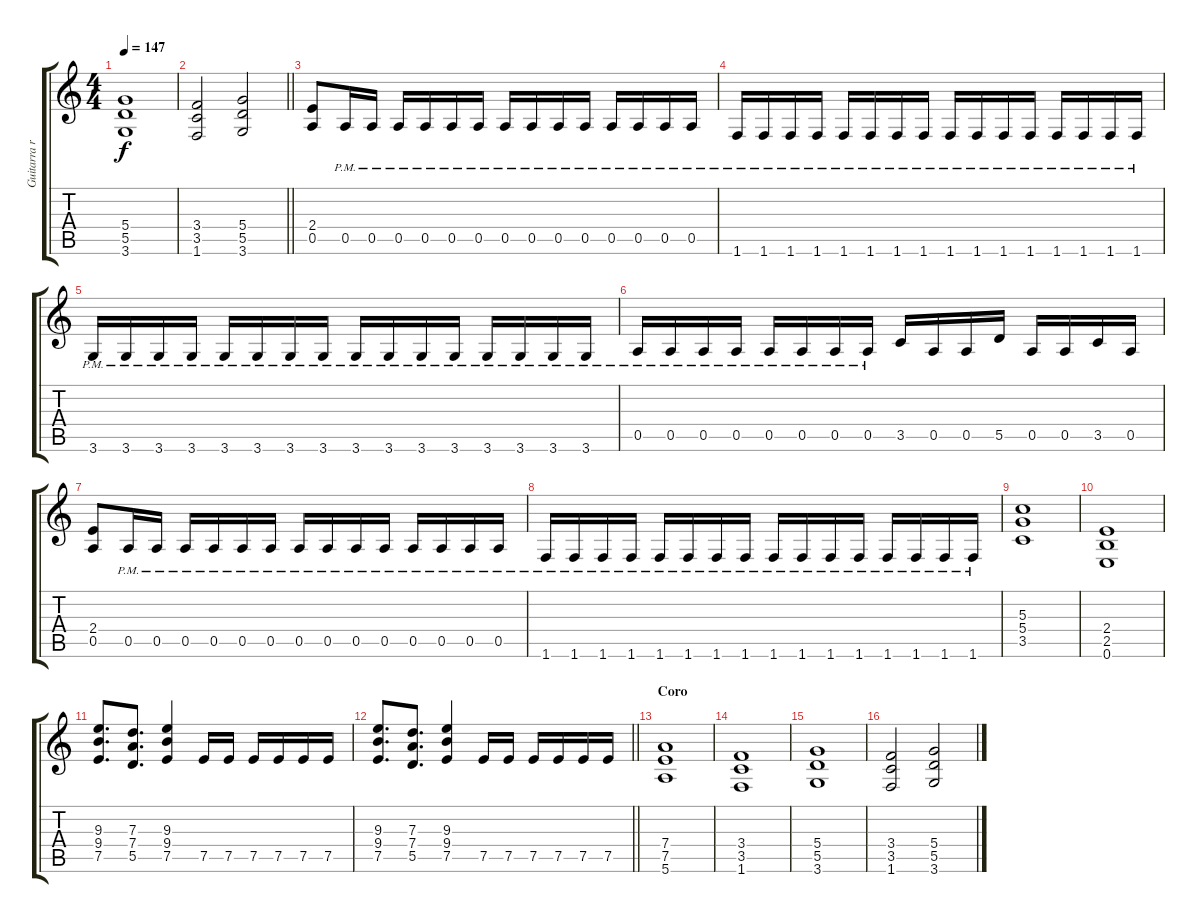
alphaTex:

\track ("Guitarra rítmica" "Guitarra r") {instrument distortionguitar}
\staff {score tabs}
\tuning (E4 B3 G3 D3 A2 E2) {hide}
\ts (4 4)
\tempo 147
\clef g2
\ks c
(5.4 5.5 3.6).1{dy f} |
\barLineRight lightlight
(3.4 3.5 1.6).2 (5.4 5.5 3.6).2 |
\section ("" "")
(2.4 0.5).8 0.5{pm}.16 0.5{pm}.16 0.5{pm}.16 0.5{pm}.16 0.5{pm}.16 0.5{pm}.16 0.5{pm}.16 0.5{pm}.16 0.5{pm}.16 0.5{pm}.16 0.5{pm}.16 0.5{pm}.16 0.5{pm}.16 0.5{pm}.16 |
1.6{pm}.16 1.6{pm}.16 1.6{pm}.16 1.6{pm}.16 1.6{pm}.16 1.6{pm}.16 1.6{pm}.16 1.6{pm}.16 1.6{pm}.16 1.6{pm}.16 1.6{pm}.16 1.6{pm}.16 1.6{pm}.16 1.6{pm}.16 1.6{pm}.16 1.6{pm}.16 |
3.6{pm}.16 3.6{pm}.16 3.6{pm}.16 3.6{pm}.16 3.6{pm}.16 3.6{pm}.16 3.6{pm}.16 3.6{pm}.16 3.6{pm}.16 3.6{pm}.16 3.6{pm}.16 3.6{pm}.16 3.6{pm}.16 3.6{pm}.16 3.6{pm}.16 3.6{pm}.16 |
0.5{pm}.16 0.5{pm}.16 0.5{pm}.16 0.5{pm}.16 0.5{pm}.16 0.5{pm}.16 0.5{pm}.16 0.5{pm}.16 3.5.16 0.5.16 0.5.16 5.5.16 0.5.16 0.5.16 3.5.16 0.5.16 |
(2.4 0.5).8 0.5{pm}.16 0.5{pm}.16 0.5{pm}.16 0.5{pm}.16 0.5{pm}.16 0.5{pm}.16 0.5{pm}.16 0.5{pm}.16 0.5{pm}.16 0.5{pm}.16 0.5{pm}.16 0.5{pm}.16 0.5{pm}.16 0.5{pm}.16 |
1.6{pm}.16 1.6{pm}.16 1.6{pm}.16 1.6{pm}.16 1.6{pm}.16 1.6{pm}.16 1.6{pm}.16 1.6{pm}.16 1.6{pm}.16 1.6{pm}.16 1.6{pm}.16 1.6{pm}.16 1.6{pm}.16 1.6{pm}.16 1.6{pm}.16 1.6{pm}.16 |
(5.3 5.4 3.5).1 |
(2.4 2.5 0.6).1 |
(9.3 9.4 7.5).8{d} (7.3 7.4 5.5).8{d} (9.3 9.4 7.5).4 7.5.16 7.5.16 7.5.16 7.5.16 7.5.16 7.5.16 |
\barLineRight lightlight
(9.3 9.4 7.5).8{d} (7.3 7.4 5.5).8{d} (9.3 9.4 7.5).4 7.5.16 7.5.16 7.5.16 7.5.16 7.5.16 7.5.16 |
\section ("" "Coro")
(7.4 7.5 5.6).1 |
(3.4 3.5 1.6).1 |
(5.4 5.5 3.6).1 |
(3.4 3.5 1.6).2 (5.4 5.5 3.6).2
